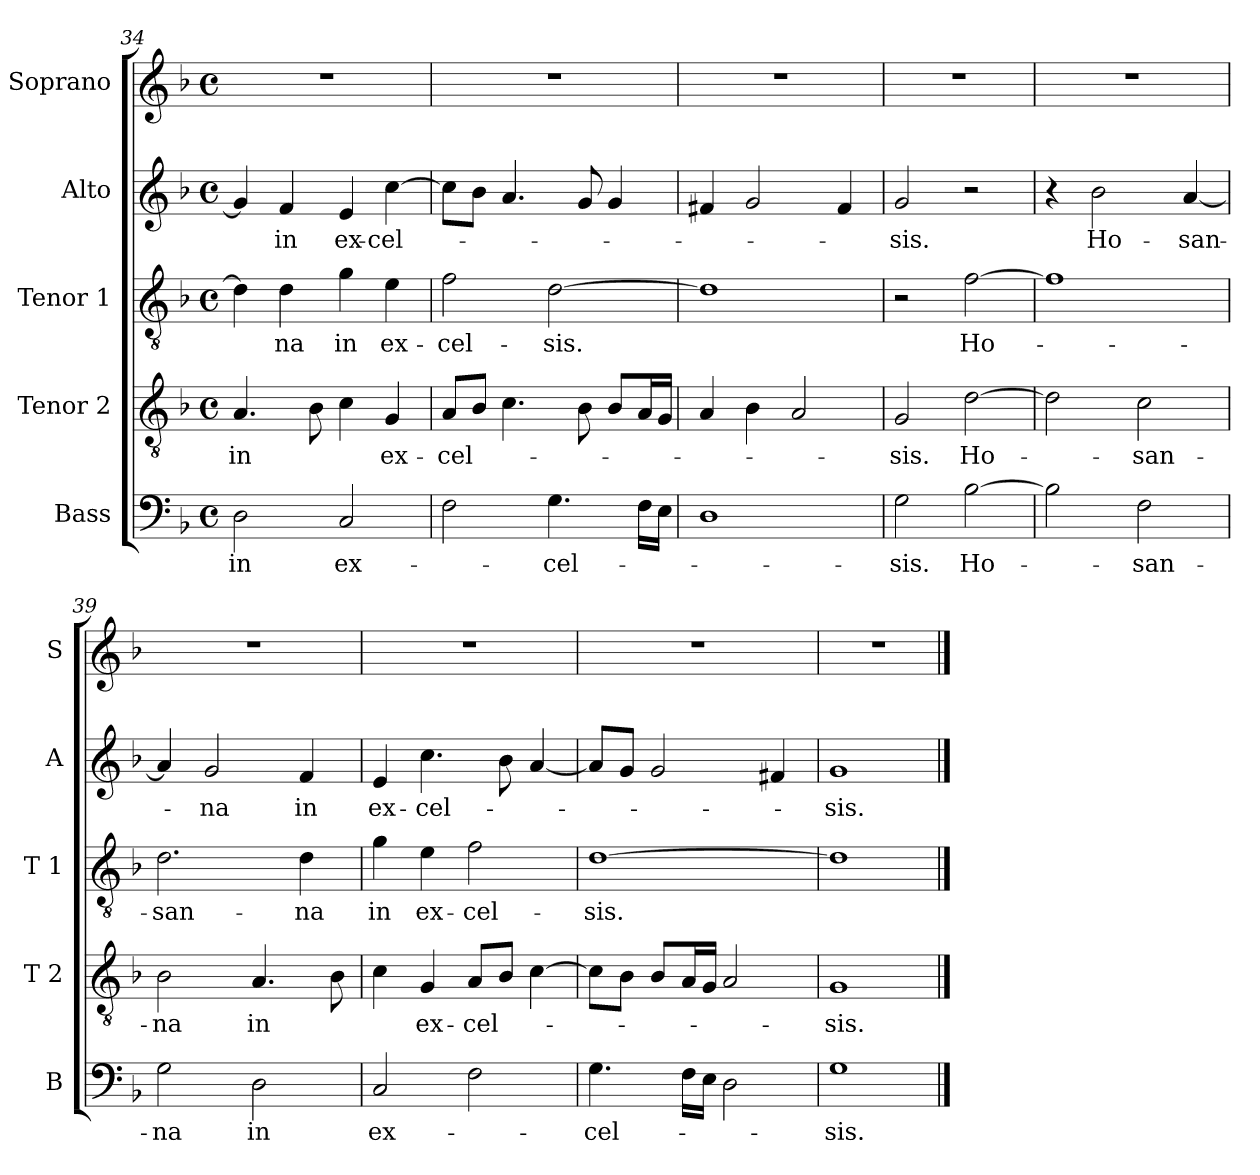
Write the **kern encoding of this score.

**kern	**text	**kern	**text	**kern	**text	**kern	**text	**kern
*part5	*part5	*part4	*part4	*part3	*part3	*part2	*part2	*part1
*staff5	*staff5	*staff4	*staff4	*staff3	*staff3	*staff2	*staff2	*staff1
*I"Bass	*	*I"Tenor 2	*	*I"Tenor 1	*	*I"Alto	*	*I"Soprano
*I'B	*	*I'T 2	*	*I'T 1	*	*I'A	*	*I'S
!!LO:PB:g=z
*clefF4	*	*clefGv2	*	*clefGv2	*	*clefG2	*	*clefG2
*	*	*	*	*	*	*	*	*ITrd-7c-12
*k[b-]	*	*k[b-]	*	*k[b-]	*	*k[b-]	*	*k[b-]
*d:	*	*d:	*	*d:	*	*d:	*	*d:
*M4/4	*	*M4/4	*	*M4/4	*	*M4/4	*	*M4/4
*met(c)	*	*met(c)	*	*met(c)	*	*met(c)	*	*met(c)
=34	=34	=34	=34	=34	=34	=34	=34	=34
2D\	in	4.A/	in	4d\]	.	4g/]	.	1r
.	.	.	.	4d\	-na	4f/	in	.
.	.	8B-\	.	.	.	.	.	.
2C/	ex-	4c\	.	4g\	in	4e/	ex-	.
.	.	4G/	ex-	4e\	ex-	[4cc\	-cel-	.
=35	=35	=35	=35	=35	=35	=35	=35	=35
2F\	.	8A/L	-cel-	2f\	-cel-	8cc\L]	.	1r
.	.	8B-/J	.	.	.	8b-\J	.	.
.	.	4.c\	.	.	.	4.a/	.	.
4.G\	-cel-	.	.	[2d\	-sis.	.	.	.
.	.	8B-\	.	.	.	8g/	.	.
.	.	8B-/L	.	.	.	4g/	.	.
16F\LL	.	16A/L	.	.	.	.	.	.
16E\JJ	.	16G/JJ	.	.	.	.	.	.
=36	=36	=36	=36	=36	=36	=36	=36	=36
1D	.	4A/	.	1d]	.	4f#X/	.	1r
.	.	4B-\	.	.	.	2g/	.	.
.	.	2A/	.	.	.	.	.	.
.	.	.	.	.	.	4f#/	.	.
=37	=37	=37	=37	=37	=37	=37	=37	=37
2G\	-sis.	2G/	-sis.	2r	.	2g/	-sis.	1r
[2B-\	Ho-	[2d\	Ho-	[2f\	Ho-	2r	.	.
=38	=38	=38	=38	=38	=38	=38	=38	=38
2B-\]	.	2d\]	.	1f]	.	4r	.	1r
.	.	.	.	.	.	2b-\	Ho-	.
2F\	-san-	2c\	-san-	.	.	.	.	.
.	.	.	.	.	.	[4a/	-san-	.
=39	=39	=39	=39	=39	=39	=39	=39	=39
2G\	-na	2B-\	-na	2.d\	-san-	4a/]	.	1r
.	.	.	.	.	.	2g/	-na	.
2D\	in	4.A/	in	.	.	.	.	.
.	.	.	.	4d\	-na	4f/	in	.
.	.	8B-\	.	.	.	.	.	.
!!LO:LB:g=z
=40	=40	=40	=40	=40	=40	=40	=40	=40
2C/	ex-	4c\	.	4g\	in	4e/	ex-	1r
.	.	4G/	ex-	4e\	ex-	4.cc\	-cel-	.
2F\	.	8A/L	-cel-	2f\	-cel-	.	.	.
.	.	8B-/J	.	.	.	8b-\	.	.
.	.	[4c\	.	.	.	[4a/	.	.
=41	=41	=41	=41	=41	=41	=41	=41	=41
4.G\	-cel-	8c\L]	.	[1d	-sis.	8a/L]	.	1r
.	.	8B-\J	.	.	.	8g/J	.	.
.	.	8B-/L	.	.	.	2g/	.	.
16F\LL	.	16A/L	.	.	.	.	.	.
16E\JJ	.	16G/JJ	.	.	.	.	.	.
2D\	.	2A/	.	.	.	.	.	.
.	.	.	.	.	.	4f#X/	.	.
=42	=42	=42	=42	=42	=42	=42	=42	=42
1G	-sis.	1G	-sis.	1d]	.	1g	-sis.	1r
==	==	==	==	==	==	==	==	==
*-	*-	*-	*-	*-	*-	*-	*-	*-
